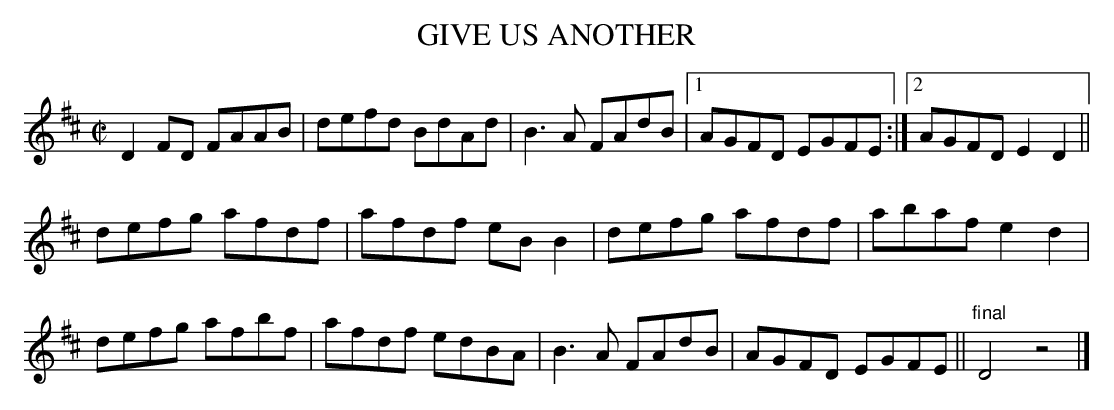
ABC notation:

X:1
T:GIVE US ANOTHER
M:C|
L:1/8
K:D
D2 FD FAAB|defd BdAd|B3A FAdB|1 AGFD EGFE:|\
[2 AGFD E2D2||
defg afdf|afdf eBB2|defg afdf|abaf e2d2|
defg afbf|afdf edBA|B3A FAdB|AGFD EGFE||"final"D4z4|]
